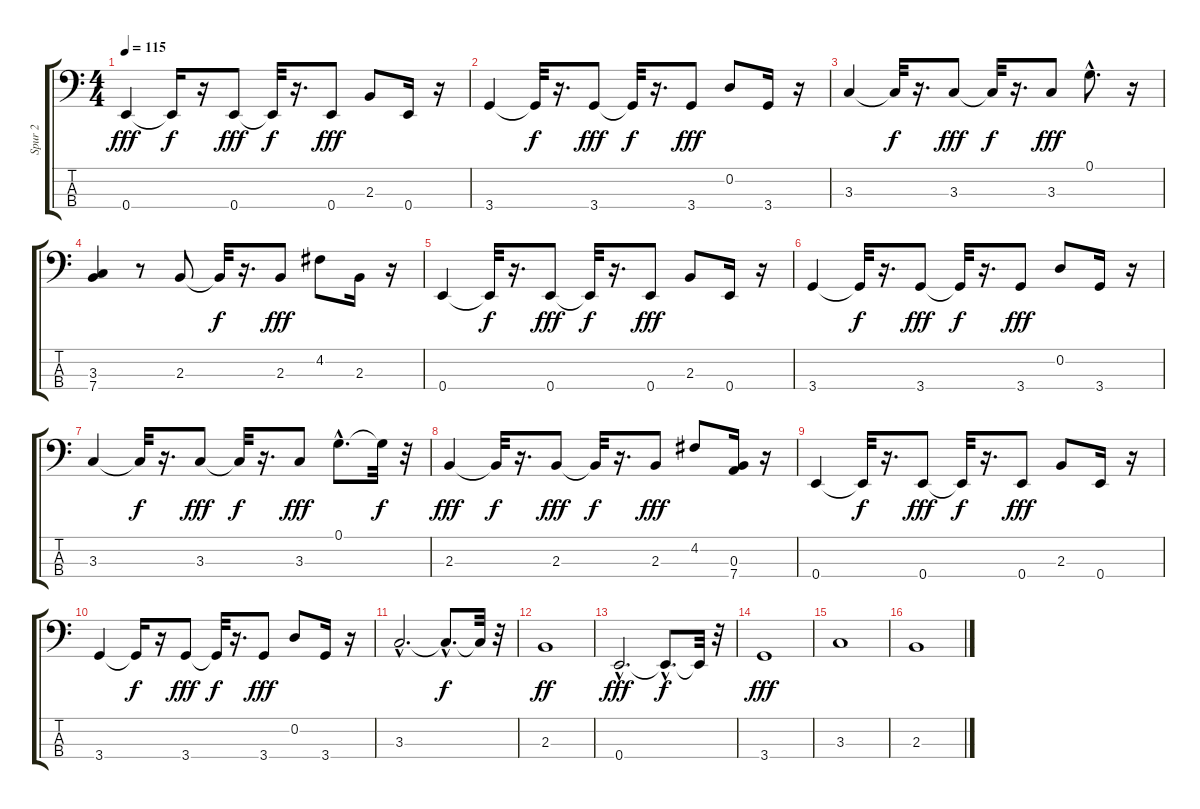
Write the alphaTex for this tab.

\track ("Spur 2" "Spur 2") {instrument electricbassfinger}
\staff {score tabs}
\tuning (G2 D2 A1 E1) {hide}
\ts (4 4)
\tempo 115
\clef f4
\ks c
0.4.4{dy fff} 0.4{t}.16{dy f} r.16 0.4.8{dy fff} 0.4{t}.32{dy f} r.16{d} 0.4.8{dy fff} 2.3.8 0.4.16 r.16 |
3.4.4 3.4{t}.32{dy f} r.16{d} 3.4.8{dy fff} 3.4{t}.32{dy f} r.16{d} 3.4.8{dy fff} 0.2.8 3.4.16 r.16 |
3.3.4 3.3{t}.32{dy f} r.16{d} 3.3.8{dy fff} 3.3{t}.32{dy f} r.16{d} 3.3.8{dy fff} 0.1{hac}.8{d} r.16 |
(3.3 7.4).4 r.8 2.3.8 2.3{t}.32{dy f} r.16{d} 2.3.8{dy fff} 4.2.8 2.3.16 r.16 |
0.4.4 0.4{t}.32{dy f} r.16{d} 0.4.8{dy fff} 0.4{t}.32{dy f} r.16{d} 0.4.8{dy fff} 2.3.8 0.4.16 r.16 |
3.4.4 3.4{t}.32{dy f} r.16{d} 3.4.8{dy fff} 3.4{t}.32{dy f} r.16{d} 3.4.8{dy fff} 0.2.8 3.4.16 r.16 |
3.3.4 3.3{t}.32{dy f} r.16{d} 3.3.8{dy fff} 3.3{t}.32{dy f} r.16{d} 3.3.8{dy fff} 0.1{hac}.8{d} 0.1{t}.32{dy f} r.32 |
2.3.4{dy fff} 2.3{t}.32{dy f} r.16{d} 2.3.8{dy fff} 2.3{t}.32{dy f} r.16{d} 2.3.8{dy fff} 4.2.8 (0.3 7.4).16 r.16 |
0.4.4 0.4{t}.32{dy f} r.16{d} 0.4.8{dy fff} 0.4{t}.32{dy f} r.16{d} 0.4.8{dy fff} 2.3.8 0.4.16 r.16 |
3.4.4 3.4{t}.16{dy f} r.16 3.4.8{dy fff} 3.4{t}.32{dy f} r.16{d} 3.4.8{dy fff} 0.2.8 3.4.16 r.16 |
3.3{hac}.2{d volume 12 balance 8 instrument electricbassfinger} 3.3{hac t}.8{d dy f} 3.3{t}.32 r.32 |
2.3.1{dy ff} |
0.4{hac}.2{d dy fff} 0.4{hac t}.8{d dy f} 0.4{t}.32 r.32 |
3.4.1{dy fff} |
3.3.1 |
2.3.1
